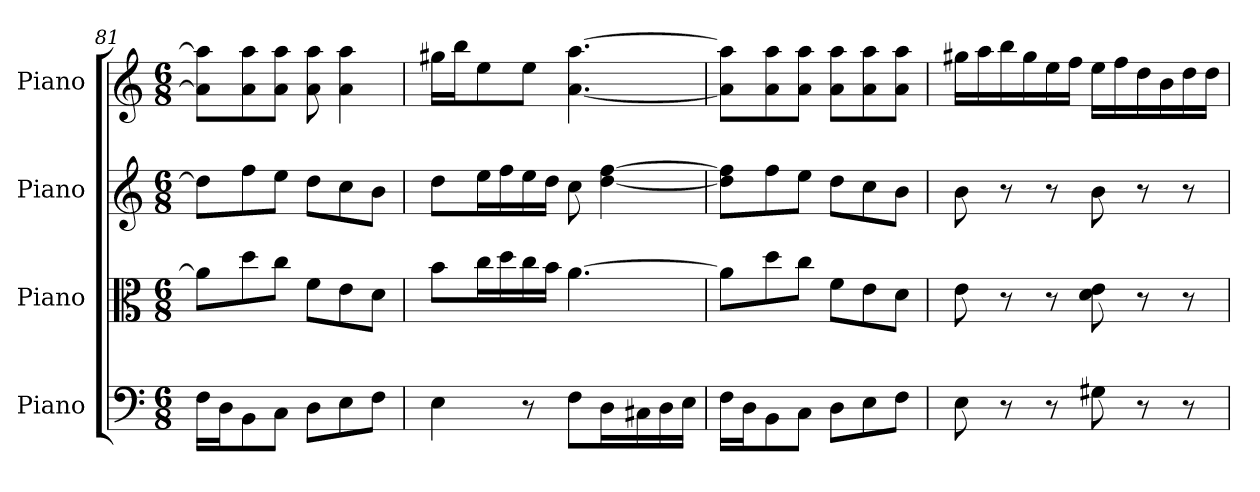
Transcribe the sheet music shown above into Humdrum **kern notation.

**kern	**kern	**kern	**kern
*part4	*part3	*part2	*part1
*staff4	*staff3	*staff2	*staff1
*I"Piano	*I"Piano	*I"Piano	*I"Piano
*I'Pno	*I'Pno	*I'Pno	*I'Pno
!!LO:LB:g=z
*clefF4	*clefC3	*clefG2	*clefG2
*k[]	*k[]	*k[]	*k[]
*M6/8	*M6/8	*M6/8	*M6/8
=81	=81	=81	=81
16F\LL	8a\L]	8dd\L]	8a\] 8aa\]L
16D\J	.	.	.
8BB\	8dd\	8ff\	8a\ 8aa\
8C\J	8cc\J	8ee\J	8a\ 8aa\J
8D\L	8f\L	8dd\L	8a\ 8aa\
8E\	8e\	8cc\	4a\ 4aa\
8F\J	8d\J	8b\J	.
=82	=82	=82	=82
4E\	8b\L	8dd\L	16gg#X\LL
.	.	.	16bb\J
.	16cc\L	16ee\L	8ee\
.	16dd\	16ff\	.
8r	16cc\	16ee\	8ee\J
.	16b\JJ	16dd\JJ	.
8F\L	[4.a\	8cc\	[4.a\ [4.aa\
16D\L	.	[4dd\ [4ff\	.
16C#X\	.	.	.
16D\	.	.	.
16E\JJ	.	.	.
=83	=83	=83	=83
16F\LL	8a\L]	8dd\] 8ff\]L	8a\] 8aa\]L
16D\J	.	.	.
8BB\	8dd\	8ff\	8a\ 8aa\
8C\J	8cc\J	8ee\J	8a\ 8aa\J
8D\L	8f\L	8dd\L	8a\ 8aa\L
8E\	8e\	8cc\	8a\ 8aa\
8F\J	8d\J	8b\J	8a\ 8aa\J
=84	=84	=84	=84
8E\	8e\	8b\	16gg#X\LL
.	.	.	16aa\
8r	8r	8r	16bb\
.	.	.	16gg#\
8r	8r	8r	16ee\
.	.	.	16ff\JJ
8G#X\	8d\ 8e\	8b\	16ee\LL
.	.	.	16ff\
8r	8r	8r	16dd\
.	.	.	16b\
8r	8r	8r	16dd\
.	.	.	16dd\JJ
=	=	=	=
*-	*-	*-	*-
